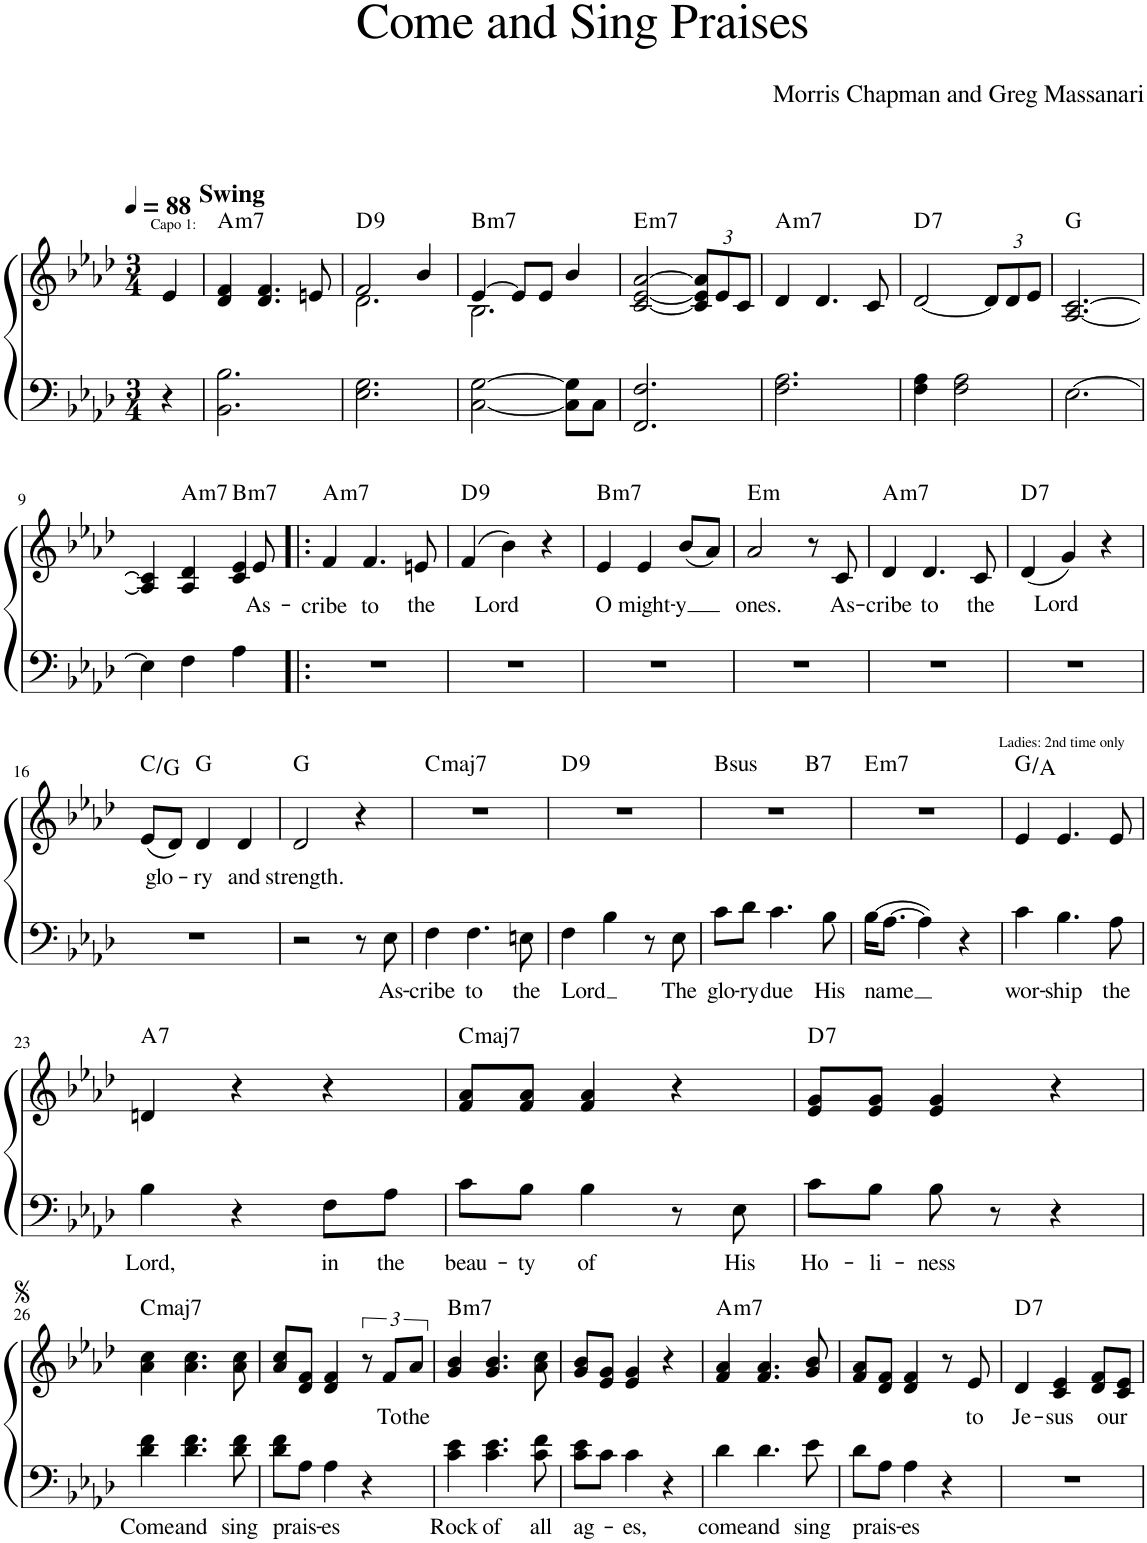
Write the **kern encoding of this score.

**kern	**text	**kern	**text	**harte
*part1	*part1	*part1	*part1	*part1
*staff2	*staff2	*staff1	*staff1	*
*I"Piano	*	*	*	*
*I'Pno.	*	*	*	*
*clefF4	*	*clefG2	*	*
*k[b-e-a-d-]	*	*k[b-e-a-d-]	*	*
*M3/4	*	*M3/4	*	*
*MM88	*	*MM88	*	*
=1	=1	=1	=1	=1
!	!	!LO:TX:a:B:t=Swing	!	!
!	!	!LO:TX:a:t=Capo 1&colon;	!	!
4r	.	4e-/	.	.
=2	=2	=2	=2	=2
!	!	!	!	!LO:H:kt=m7
2.BB-\ 2.B-\	.	4d-/ 4f/	.	A:min7
.	.	4.d-/ 4.f/	.	.
.	.	8en/	.	.
=3	=3	=3	=3	=3
*	*	*^	*	*
!	!	!	!	!	!LO:H:kt=9
2.E-\ 2.G\	.	2f/	2.d-\	.	D:9
.	.	4b-/	.	.	.
=4	=4	=4	=4	=4	=4
!	!	!	!	!	!LO:H:kt=m7
[2C\ [2G\	.	[4e-/	2.B-\	.	B:min7
.	.	8e-/L]	.	.	.
.	.	8e-/J	.	.	.
8C\] 8G\]L	.	4b-/	.	.	.
8C\J	.	.	.	.	.
*	*	*v	*v	*	*
=5	=5	=5	=5	=5
!	!	!	!	!LO:H:kt=m7
2.FF/ 2.F/	.	[2c/ [2e-/ [2a-/	.	E:min7
*	*	*Xbrackettup	*	*
.	.	12c/] 12e-/] 12a-/]L	.	.
.	.	12e-/	.	.
.	.	12c/J	.	.
=6	=6	=6	=6	=6
!	!	!	!	!LO:H:kt=m7
2.F\ 2.A-\	.	4d-/	.	A:min7
.	.	4.d-/	.	.
.	.	8c/	.	.
=7	=7	=7	=7	=7
!	!	!	!	!LO:H:kt=7
4F\ 4A-\	.	[2d-/	.	D:7
2F\ 2A-\	.	.	.	.
.	.	12d-/L]	.	.
.	.	12d-/	.	.
.	.	12e-/J	.	.
=8	=8	=8	=8	=8
[2.E-\	.	[2.A-/ [2.c/	.	G:maj
!!LO:LB:g=z
=9	=9	=9	=9	=9
*	*	*^	*	*
4E-\]	.	4A-/] 4c/]	8ryy	.	.
!	!	!	!	!	!LO:H:kt=m7
*	*	*v	*v	*	*
4F\	.	4A-/ 4d-/	.	A:min7
!	!	!	!	!LO:H:kt=m7
4A-\	.	4c/ 4e-/	.	B:min7
*	*	*^	*	*
!	!	!	!	!LO:LY:b	!
.	.	.	8e-/	As-	.
=10!|:	=10!|:	=10!|:	=10!|:	=10!|:	=10!|:
!	!	!	!	!LO:LY:b	!LO:H:kt=m7
*	*	*v	*v	*	*
2.r	.	4f/	cribe	A:min7
!	!	!	!LO:LY:b	!
.	.	4.f/	to	.
!	!	!	!LO:LY:b	!
.	.	8en/	the	.
=11	=11	=11	=11	=11
!	!	!	!LO:LY:b	!LO:H:kt=9
2.r	.	(4f/	Lord	D:9
.	.	4b-\)	.	.
.	.	4r	.	.
=12	=12	=12	=12	=12
!	!	!	!LO:LY:b	!LO:H:kt=m7
2.r	.	4e-/	O	B:min7
!	!	!	!LO:LY:b	!
.	.	4e-/	might-	.
!	!	!	!LO:LY:b	!
.	.	(8b-/L	-y	.
.	.	8a-/J)	.	.
=13	=13	=13	=13	=13
!	!	!	!LO:LY:b	!LO:H:kt=m
2.r	.	2a-/	ones.	E:min
.	.	8r	.	.
!	!	!	!LO:LY:b	!
.	.	8c/	As-	.
=14	=14	=14	=14	=14
!	!	!	!LO:LY:b	!LO:H:kt=m7
2.r	.	4d-/	-cribe	A:min7
!	!	!	!LO:LY:b	!
.	.	4.d-/	to	.
!	!	!	!LO:LY:b	!
.	.	8c/	the	.
=15	=15	=15	=15	=15
!	!	!	!LO:LY:b	!LO:H:kt=7
2.r	.	(4d-/	Lord	D:7
.	.	4g/)	.	.
.	.	4r	.	.
!!LO:LB:g=z
=16	=16	=16	=16	=16
!	!	!	!LO:LY:b	!
2.r	.	(8e-/L	-glo-	C:maj/5
.	.	8d-/J)	.	.
!	!	!	!LO:LY:b	!
.	.	4d-/	-ry	G:maj
!	!	!	!LO:LY:b	!
.	.	4d-/	and	.
=17	=17	=17	=17	=17
!	!	!	!LO:LY:b	!
2r	.	2d-/	strength.	G:maj
8r	.	4r	.	.
!	!LO:LY:b	!	!	!
8E-\	As-	.	.	.
=18	=18	=18	=18	=18
!	!LO:LY:b	!	!	!LO:H:kt=maj7
4F\	-cribe	2.r	.	C:maj7
!	!LO:LY:b	!	!	!
4.F\	to	.	.	.
!	!LO:LY:b	!	!	!
8En\	the	.	.	.
=19	=19	=19	=19	=19
!	!LO:LY:b	!	!	!LO:H:kt=9
4F\	Lord	2.r	.	D:9
4B-\	.	.	.	.
8r	.	.	.	.
!	!LO:LY:b	!	!	!
8E-\	The	.	.	.
=20	=20	=20	=20	=20
!	!LO:LY:b	!	!	!LO:H:kt=sus
*	*	*^	*	*
8c\L	glo-	2.r	2ryy	.	B:sus4
!	!LO:LY:b	!	!	!	!
8d-\J	-ry	.	.	.	.
!	!LO:LY:b	!	!	!	!
4.c\	due	.	.	.	.
!	!	!	!	!	!LO:H:kt=7
.	.	.	4ryy	.	B:7
!	!LO:LY:b	!	!	!	!
8B-\	His	.	.	.	.
=21	=21	=21	=21	=21	=21
!	!LO:LY:b	!	!	!	!LO:H:kt=m7
*	*	*v	*v	*	*
16B-\KL	name	2.r	.	E:min7
[8.A-\J	.	.	.	.
4A-\]	.	.	.	.
4r	.	.	.	.
=22	=22	=22	=22	=22
!	!	!LO:TX:a:t=Ladies&colon; 2nd time only	!	!
!	!LO:LY:b	!	!	!
4c\	wor-	4e-/	.	G:maj/2
!	!LO:LY:b	!	!	!
4.B-\	-ship	4.e-/	.	.
!	!LO:LY:b	!	!	!
8A-\	the	8e-/	.	.
!!LO:LB:g=z
=23	=23	=23	=23	=23
!	!LO:LY:b	!	!	!LO:H:kt=7
4B-\	Lord,	4dn/	.	A:7
4r	.	4r	.	.
!	!LO:LY:b	!	!	!
8F\L	in	4r	.	.
!	!LO:LY:b	!	!	!
8A-\J	the	.	.	.
=24	=24	=24	=24	=24
!	!LO:LY:b	!	!	!LO:H:kt=maj7
8c\L	beau-	8f/ 8a-/L	.	C:maj7
!	!LO:LY:b	!	!	!
8B-\J	-ty	8f/ 8a-/J	.	.
!	!LO:LY:b	!	!	!
4B-\	of	4f/ 4a-/	.	.
8r	.	4r	.	.
!	!LO:LY:b	!	!	!
8E-\	His	.	.	.
=25	=25	=25	=25	=25
!	!LO:LY:b	!	!	!LO:H:kt=7
8c\L	Ho-	8e-/ 8g/L	.	D:7
!	!LO:LY:b	!	!	!
8B-\J	-li-	8e-/ 8g/J	.	.
!	!LO:LY:b	!	!	!
8B-\	-ness	4e-/ 4g/	.	.
8r	.	.	.	.
4r	.	4r	.	.
!!LO:LB:g=z
=26	=26	=26	=26	=26
!	!LO:LY:b	!	!	!LO:H:kt=maj7
4d-\ 4f\	Come	4a-\ 4cc\	.	C:maj7
!	!LO:LY:b	!	!	!
4.d-\ 4.f\	and	4.a-\ 4.cc\	.	.
!	!LO:LY:b	!	!	!
8d-\ 8f\	sing	8a-\ 8cc\	.	.
=27	=27	=27	=27	=27
!	!LO:LY:b	!	!	!
8d-\ 8f\L	-prais-	8a-/ 8cc/L	.	.
8A-\J	.	8d-/ 8f/J	.	.
!	!LO:LY:b	!	!	!
4A-\	-es	4d-/ 4f/	.	.
*	*	*brackettup	*	*
4r	.	12r	.	.
!	!	!	!LO:LY:b	!
.	.	12f/L	To	.
!	!	!	!LO:LY:b	!
.	.	12a-/J	the	.
=28	=28	=28	=28	=28
!	!LO:LY:b	!	!	!LO:H:kt=m7
4c\ 4e-\	Rock	4g/ 4b-/	.	B:min7
!	!LO:LY:b	!	!	!
4.c\ 4.e-\	of	4.g/ 4.b-/	.	.
!	!LO:LY:b	!	!	!
8c\ 8f\	all	8a-\ 8cc\	.	.
=29	=29	=29	=29	=29
!	!LO:LY:b	!	!	!
8c\ 8e-\L	ag-	8g/ 8b-/L	.	.
8c\J	.	8e-/ 8g/J	.	.
!	!LO:LY:b	!	!	!
4c\	-es,	4e-/ 4g/	.	.
4r	.	4r	.	.
=30	=30	=30	=30	=30
!	!LO:LY:b	!	!	!LO:H:kt=m7
4d-\	come	4f/ 4a-/	.	A:min7
!	!LO:LY:b	!	!	!
4.d-\	and	4.f/ 4.a-/	.	.
!	!LO:LY:b	!	!	!
8e-\	sing	8g/ 8b-/	.	.
=31	=31	=31	=31	=31
!	!LO:LY:b	!	!	!
8d-\L	prais-	8f/ 8a-/L	.	.
8A-\J	.	8d-/ 8f/J	.	.
!	!LO:LY:b	!	!	!
4A-\	-es	4d-/ 4f/	.	.
4r	.	8r	.	.
!	!	!	!LO:LY:b	!
.	.	8e-/	to	.
=32	=32	=32	=32	=32
!	!	!	!LO:LY:b	!LO:H:kt=7
2.r	.	4d-/	Je-	D:7
!	!	!	!LO:LY:b	!
.	.	4c/ 4e-/	-sus	.
!	!	!	!LO:LY:b	!
.	.	8d-/ 8f/L	our	.
.	.	8c/ 8e-/J	.	.
=	=	=	=	=
*-	*-	*-	*-	*-
